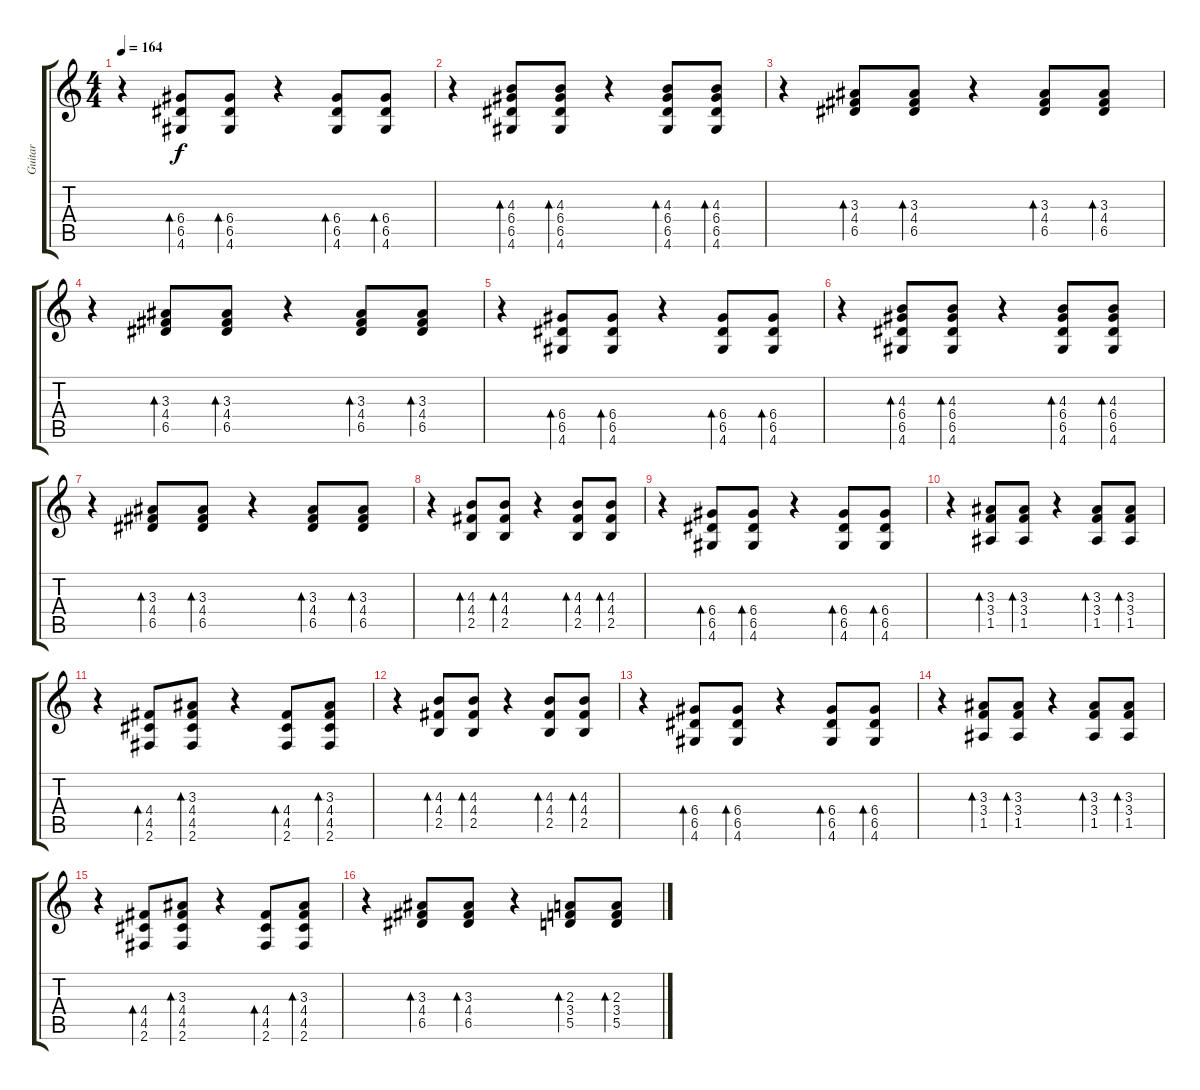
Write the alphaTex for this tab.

\track ("Guitar" "Guitar") {instrument electricguitarjazz}
\staff {score tabs}
\tuning (E4 B3 G3 D3 A2 E2) {hide}
\ts (4 4)
\tempo 164
\clef g2
\ks c
r.4{dy f} (6.4 6.5 4.6).8{bd 120} (6.4 6.5 4.6).8{bd 120} r.4 (6.4 6.5 4.6).8{bd 120} (6.4 6.5 4.6).8{bd 120} |
r.4 (4.3 6.4 6.5 4.6).8{bd 120} (4.3 6.4 6.5 4.6).8{bd 120} r.4 (4.3 6.4 6.5 4.6).8{bd 120} (4.3 6.4 6.5 4.6).8{bd 120} |
r.4 (3.3 4.4 6.5).8{bd 120} (3.3 4.4 6.5).8{bd 120} r.4 (3.3 4.4 6.5).8{bd 120} (3.3 4.4 6.5).8{bd 120} |
r.4 (3.3 4.4 6.5).8{bd 120} (3.3 4.4 6.5).8{bd 120} r.4 (3.3 4.4 6.5).8{bd 120} (3.3 4.4 6.5).8{bd 120} |
r.4 (6.4 6.5 4.6).8{bd 120} (6.4 6.5 4.6).8{bd 120} r.4 (6.4 6.5 4.6).8{bd 120} (6.4 6.5 4.6).8{bd 120} |
r.4 (4.3 6.4 6.5 4.6).8{bd 120} (4.3 6.4 6.5 4.6).8{bd 120} r.4 (4.3 6.4 6.5 4.6).8{bd 120} (4.3 6.4 6.5 4.6).8{bd 120} |
r.4 (3.3 4.4 6.5).8{bd 120} (3.3 4.4 6.5).8{bd 120} r.4 (3.3 4.4 6.5).8{bd 120} (3.3 4.4 6.5).8{bd 120} |
r.4 (4.3 4.4 2.5).8{bd 120} (4.3 4.4 2.5).8{bd 120} r.4 (4.3 4.4 2.5).8{bd 120} (4.3 4.4 2.5).8{bd 120} |
r.4 (6.4 6.5 4.6).8{bd 120} (6.4 6.5 4.6).8{bd 120} r.4 (6.4 6.5 4.6).8{bd 120} (6.4 6.5 4.6).8{bd 120} |
r.4 (3.3 3.4 1.5).8{bd 120} (3.3 3.4 1.5).8{bd 120} r.4 (3.3 3.4 1.5).8{bd 120} (3.3 3.4 1.5).8{bd 120} |
r.4 (4.4 4.5 2.6).8{bd 120} (3.3 4.4 4.5 2.6).8{bd 120} r.4 (4.4 4.5 2.6).8{bd 120} (3.3 4.4 4.5 2.6).8{bd 120} |
r.4 (4.3 4.4 2.5).8{bd 120} (4.3 4.4 2.5).8{bd 120} r.4 (4.3 4.4 2.5).8{bd 120} (4.3 4.4 2.5).8{bd 120} |
r.4 (6.4 6.5 4.6).8{bd 120} (6.4 6.5 4.6).8{bd 120} r.4 (6.4 6.5 4.6).8{bd 120} (6.4 6.5 4.6).8{bd 120} |
r.4 (3.3 3.4 1.5).8{bd 120} (3.3 3.4 1.5).8{bd 120} r.4 (3.3 3.4 1.5).8{bd 120} (3.3 3.4 1.5).8{bd 120} |
r.4 (4.4 4.5 2.6).8{bd 120} (3.3 4.4 4.5 2.6).8{bd 120} r.4 (4.4 4.5 2.6).8{bd 120} (3.3 4.4 4.5 2.6).8{bd 120} |
r.4 (3.3 4.4 6.5).8{bd 120} (3.3 4.4 6.5).8{bd 120} r.4 (2.3 3.4 5.5).8{bd 120} (2.3 3.4 5.5).8{bd 120}
